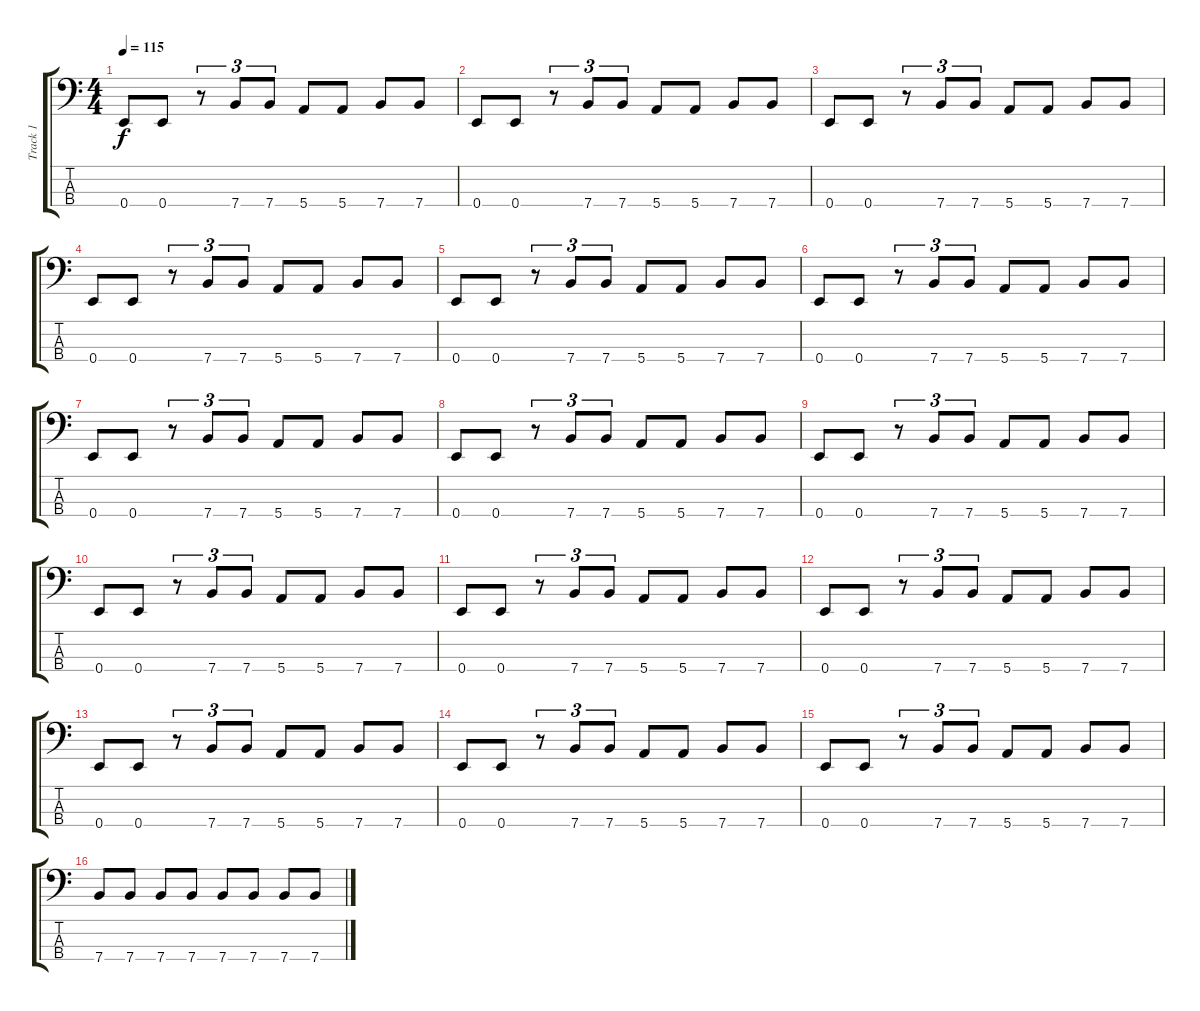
\track ("Track 1" "Track 1") {instrument electricbassfinger}
\staff {score tabs}
\tuning (G2 D2 A1 E1) {hide}
\ts (4 4)
\tempo 115
\clef f4
\ks c
0.4.8{dy f} 0.4.8 r.8{tu (3 2)} 7.4.8{tu (3 2)} 7.4.8{tu (3 2)} 5.4.8 5.4.8 7.4.8 7.4.8 |
0.4.8 0.4.8 r.8{tu (3 2)} 7.4.8{tu (3 2)} 7.4.8{tu (3 2)} 5.4.8 5.4.8 7.4.8 7.4.8 |
0.4.8 0.4.8 r.8{tu (3 2)} 7.4.8{tu (3 2)} 7.4.8{tu (3 2)} 5.4.8 5.4.8 7.4.8 7.4.8 |
0.4.8 0.4.8 r.8{tu (3 2)} 7.4.8{tu (3 2)} 7.4.8{tu (3 2)} 5.4.8 5.4.8 7.4.8 7.4.8 |
0.4.8 0.4.8 r.8{tu (3 2)} 7.4.8{tu (3 2)} 7.4.8{tu (3 2)} 5.4.8 5.4.8 7.4.8 7.4.8 |
0.4.8 0.4.8 r.8{tu (3 2)} 7.4.8{tu (3 2)} 7.4.8{tu (3 2)} 5.4.8 5.4.8 7.4.8 7.4.8 |
0.4.8 0.4.8 r.8{tu (3 2)} 7.4.8{tu (3 2)} 7.4.8{tu (3 2)} 5.4.8 5.4.8 7.4.8 7.4.8 |
0.4.8 0.4.8 r.8{tu (3 2)} 7.4.8{tu (3 2)} 7.4.8{tu (3 2)} 5.4.8 5.4.8 7.4.8 7.4.8 |
0.4.8 0.4.8 r.8{tu (3 2)} 7.4.8{tu (3 2)} 7.4.8{tu (3 2)} 5.4.8 5.4.8 7.4.8 7.4.8 |
0.4.8 0.4.8 r.8{tu (3 2)} 7.4.8{tu (3 2)} 7.4.8{tu (3 2)} 5.4.8 5.4.8 7.4.8 7.4.8 |
0.4.8 0.4.8 r.8{tu (3 2)} 7.4.8{tu (3 2)} 7.4.8{tu (3 2)} 5.4.8 5.4.8 7.4.8 7.4.8 |
0.4.8 0.4.8 r.8{tu (3 2)} 7.4.8{tu (3 2)} 7.4.8{tu (3 2)} 5.4.8 5.4.8 7.4.8 7.4.8 |
0.4.8 0.4.8 r.8{tu (3 2)} 7.4.8{tu (3 2)} 7.4.8{tu (3 2)} 5.4.8 5.4.8 7.4.8 7.4.8 |
0.4.8 0.4.8 r.8{tu (3 2)} 7.4.8{tu (3 2)} 7.4.8{tu (3 2)} 5.4.8 5.4.8 7.4.8 7.4.8 |
0.4.8 0.4.8 r.8{tu (3 2)} 7.4.8{tu (3 2)} 7.4.8{tu (3 2)} 5.4.8 5.4.8 7.4.8 7.4.8 |
7.4.8 7.4.8 7.4.8 7.4.8 7.4.8 7.4.8 7.4.8 7.4.8
